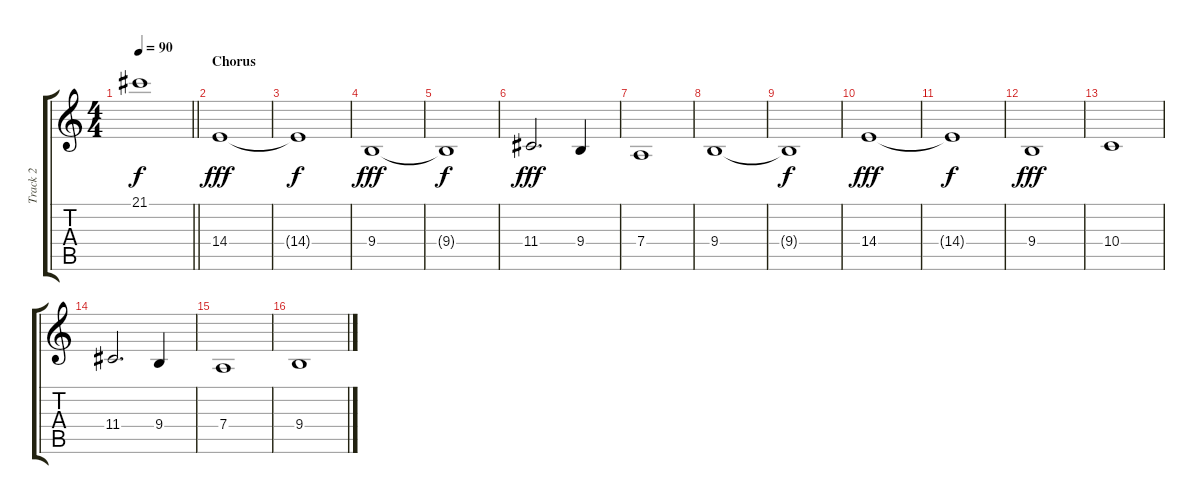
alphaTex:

\track ("Track 2" "Track 2") {instrument synthstrings1}
\staff {score tabs}
\tuning (E4 B3 G3 D3 A2 E2) {hide}
\ts (4 4)
\tempo 90
\clef g2
\barLineRight lightlight
\ks c
21.1{t}.1{dy f} |
\section ("" "Chorus")
14.4.1{dy fff} |
14.4{t}.1{dy f} |
9.4.1{dy fff} |
9.4{t}.1{dy f} |
11.4.2{d dy fff} 9.4.4 |
7.4.1 |
9.4.1 |
9.4{t}.1{dy f} |
14.4.1{dy fff} |
14.4{t}.1{dy f} |
9.4.1{dy fff} |
10.4.1 |
11.4.2{d} 9.4.4 |
7.4.1 |
9.4.1
